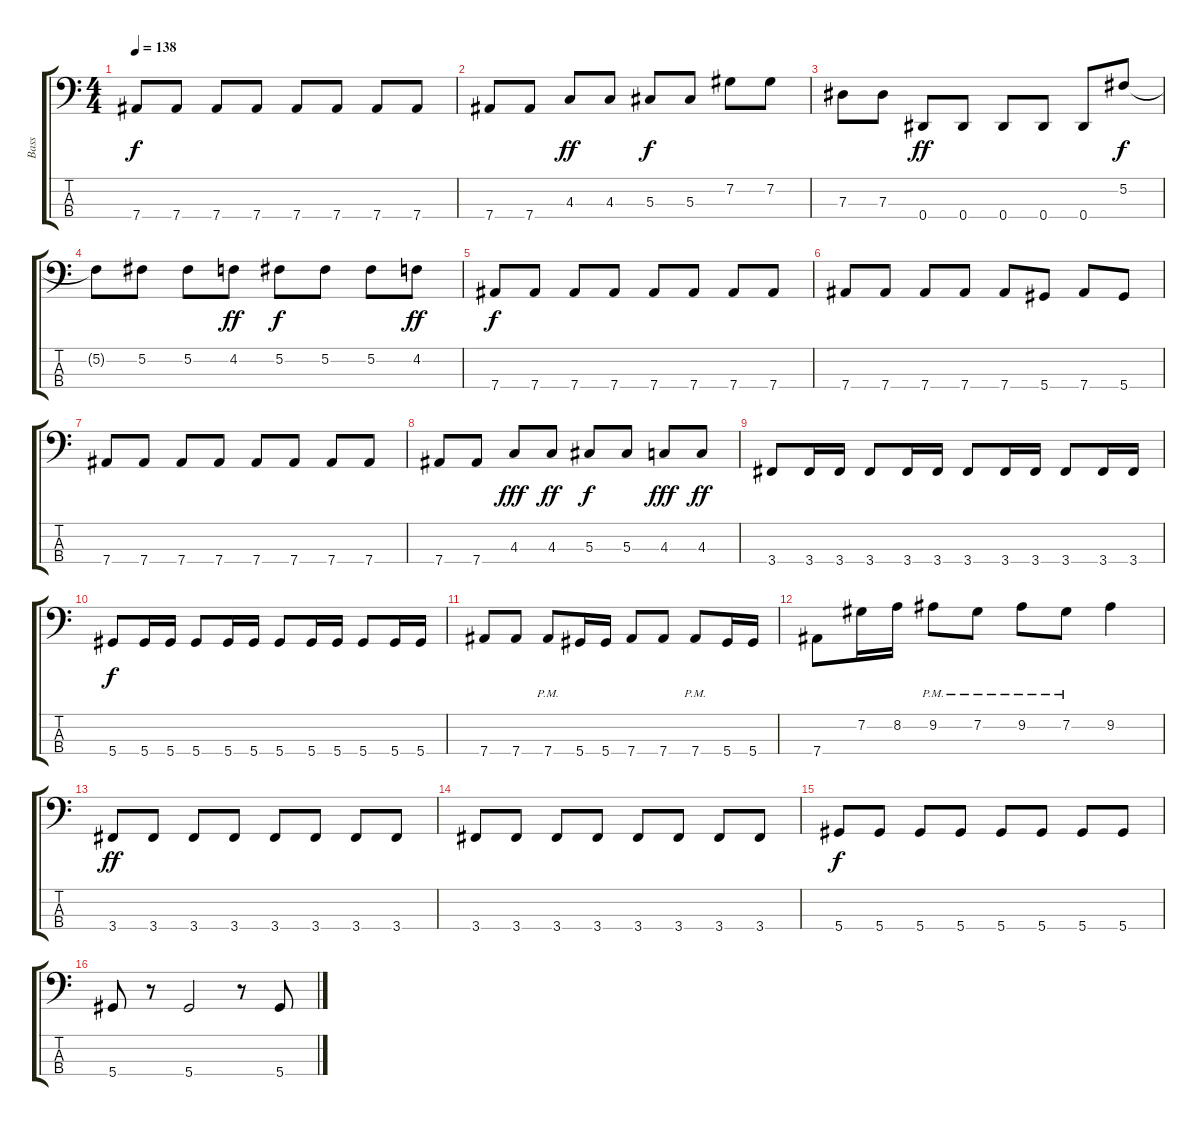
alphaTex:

\track ("Bass" "Bass") {instrument electricbassfinger}
\staff {score tabs}
\tuning (Gb2 Db2 Ab1 Eb1) {hide}
\ts (4 4)
\tempo 138
\clef f4
\ks c
7.4.8{dy f} 7.4.8 7.4.8 7.4.8 7.4.8 7.4.8 7.4.8 7.4.8 |
7.4.8 7.4.8 4.3.8{dy ff} 4.3.8 5.3.8{dy f} 5.3.8 7.2.8 7.2.8 |
7.3.8 7.3.8 0.4.8{dy ff} 0.4.8 0.4.8 0.4.8 0.4.8 5.2.8{dy f} |
5.2{t}.8 5.2.8 5.2.8 4.2.8{dy ff} 5.2.8{dy f} 5.2.8 5.2.8 4.2.8{dy ff} |
7.4.8{dy f} 7.4.8 7.4.8 7.4.8 7.4.8 7.4.8 7.4.8 7.4.8 |
7.4.8 7.4.8 7.4.8 7.4.8 7.4.8 5.4.8 7.4.8 5.4.8 |
7.4.8 7.4.8 7.4.8 7.4.8 7.4.8 7.4.8 7.4.8 7.4.8 |
7.4.8 7.4.8 4.3.8{dy fff} 4.3.8{dy ff} 5.3.8{dy f} 5.3.8 4.3.8{dy fff} 4.3.8{dy ff} |
3.4.8 3.4.16 3.4.16 3.4.8 3.4.16 3.4.16 3.4.8 3.4.16 3.4.16 3.4.8 3.4.16 3.4.16 |
5.4.8{dy f} 5.4.16 5.4.16 5.4.8 5.4.16 5.4.16 5.4.8 5.4.16 5.4.16 5.4.8 5.4.16 5.4.16 |
7.4.8 7.4.8 7.4{pm}.8 5.4.16 5.4.16 7.4.8 7.4.8 7.4{pm}.8 5.4.16 5.4.16 |
7.4.8 7.2.16 8.2.16 9.2{pm}.8 7.2{pm}.8 9.2{pm}.8 7.2{pm}.8 9.2.4 |
3.4.8{dy ff} 3.4.8 3.4.8 3.4.8 3.4.8 3.4.8 3.4.8 3.4.8 |
3.4.8 3.4.8 3.4.8 3.4.8 3.4.8 3.4.8 3.4.8 3.4.8 |
5.4.8{dy f} 5.4.8 5.4.8 5.4.8 5.4.8 5.4.8 5.4.8 5.4.8 |
5.4.8 r.8 5.4.2 r.8 5.4.8
